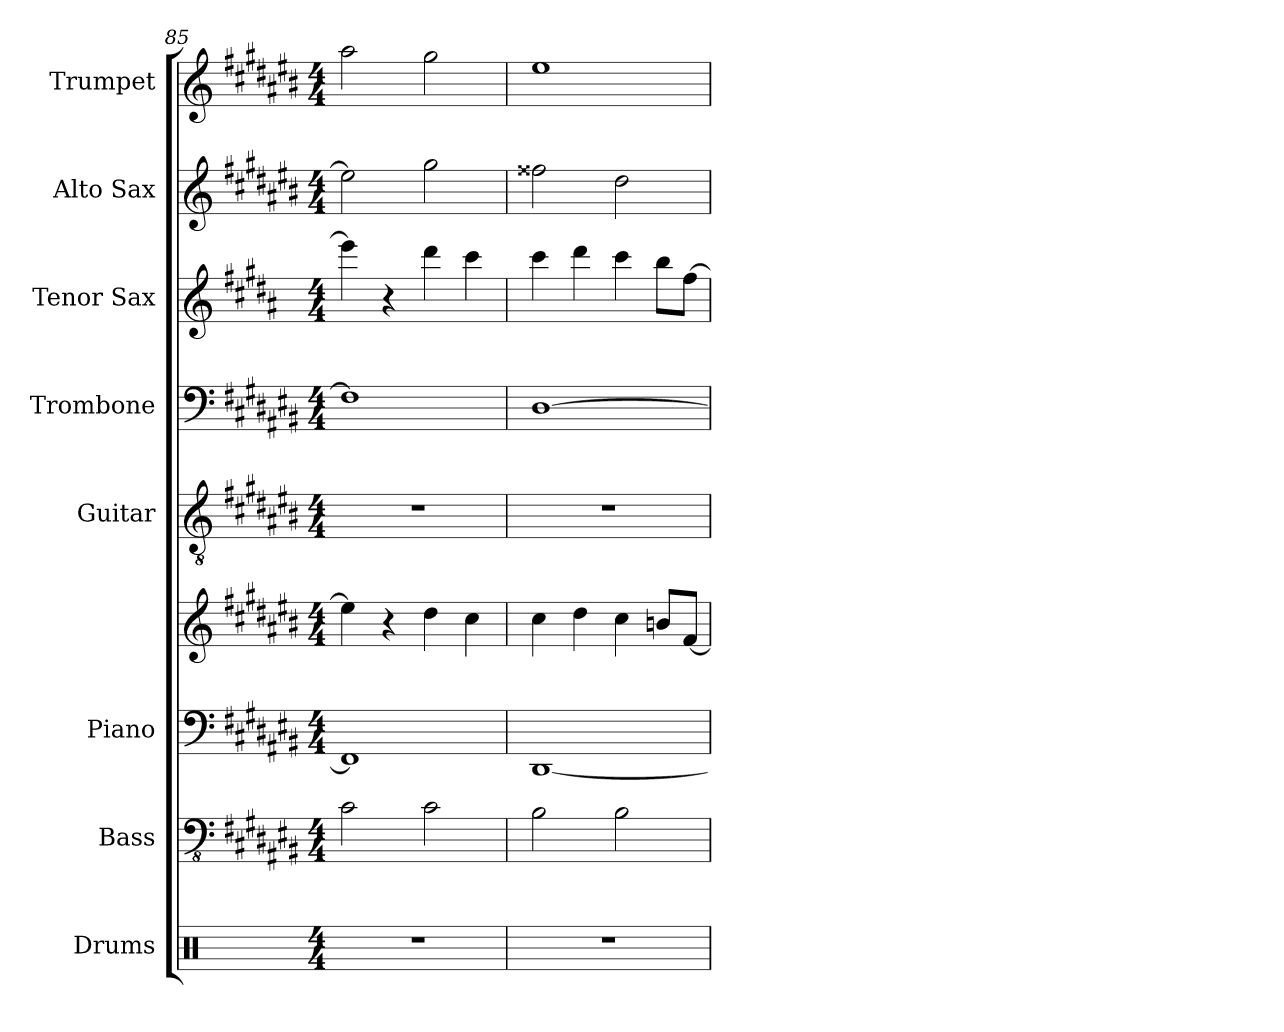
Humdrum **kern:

**kern	**kern	**kern	**kern	**kern	**kern	**kern	**kern	**kern
*part8	*part7	*part6	*part6	*part5	*part4	*part3	*part2	*part1
*staff9	*staff8	*staff7	*staff6	*staff5	*staff4	*staff3	*staff2	*staff1
*I"Drums	*I"Bass	*I"Piano	*	*I"Guitar	*I"Trombone	*I"Tenor Sax	*I"Alto Sax	*I"Trumpet
*I'Drums	*I'Bass	*I'Piano	*	*I'Gtr.	*I'Tbn.	*I'Tenor	*I'Alto	*I'Tpt.
*clefX	*clefFv4	*clefF4	*clefG2	*clefGv2	*clefF4	*clefG2	*clefG2	*clefG2
*	*	*	*	*	*	*ITrd8c14	*ITrd5c9	*ITrd1c2
*k[]	*k[f#c#g#d#a#e#b#]	*k[f#c#g#d#a#e#b#]	*k[f#c#g#d#a#e#b#]	*k[f#c#g#d#a#e#b#]	*k[f#c#g#d#a#e#b#]	*k[f#c#g#d#a#]	*k[f#c#g#d#]	*k[f#c#g#d#a#]
*M4/4	*M4/4	*M4/4	*M4/4	*M4/4	*M4/4	*M4/4	*M4/4	*M4/4
=85	=85	=85	=85	=85	=85	=85	=85	=85
1r	2C#\	1FF#]	4ee\]	1r	1F#]	4ee\]	2g#\]	2gg#\
.	.	.	4r	.	.	4r	.	.
.	2C#\	.	4dd#\	.	.	4dd#\	2b\	2ff#\
.	.	.	4cc#\	.	.	4cc#\	.	.
=86	=86	=86	=86	=86	=86	=86	=86	=86
1r	2BB#\	[1DD#	4cc#\	1r	[1D#	4cc#\	2a#X\	1dd#
.	.	.	4dd#\	.	.	4dd#\	.	.
.	2BB#\	.	4cc#\	.	.	4cc#\	2f#\	.
.	.	.	8bn/L	.	.	8b\L	.	.
.	.	.	[8f#/J	.	.	[8f#\J	.	.
=	=	=	=	=	=	=	=	=
*-	*-	*-	*-	*-	*-	*-	*-	*-
